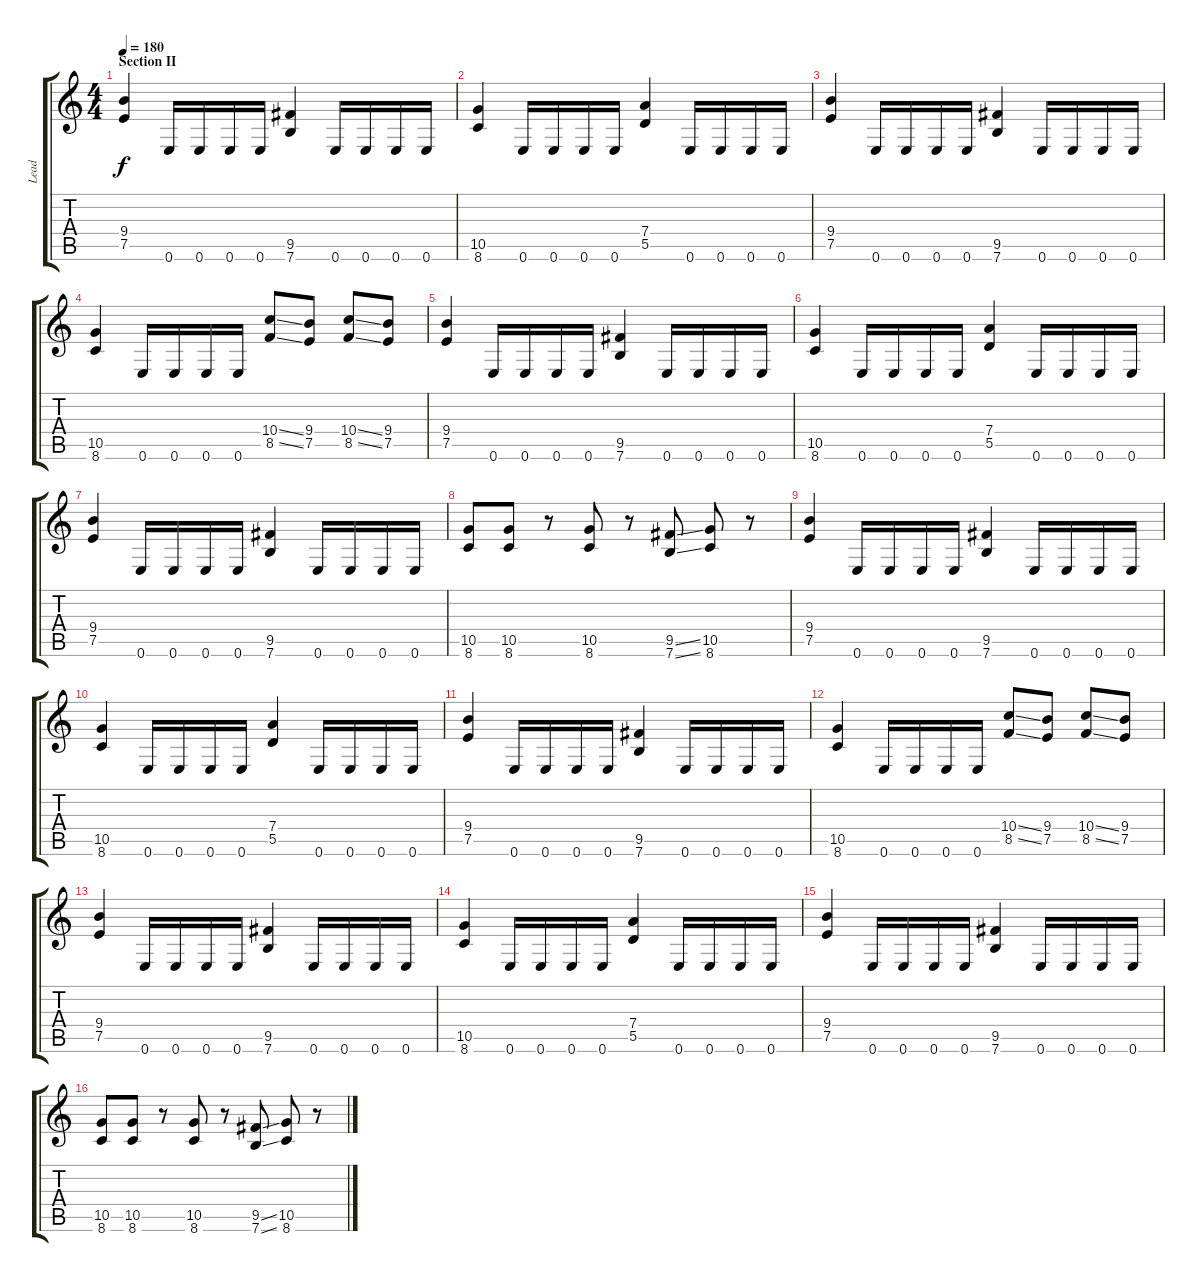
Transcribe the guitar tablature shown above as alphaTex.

\track ("Lead" "Lead") {instrument distortionguitar}
\staff {score tabs}
\tuning (E4 B3 G3 D3 A2 E2) {hide}
\ts (4 4)
\section ("" "Section II")
\tempo 180
\clef g2
\ks c
(9.4 7.5).4{dy f} 0.6.16 0.6.16 0.6.16 0.6.16 (9.5 7.6).4 0.6.16 0.6.16 0.6.16 0.6.16 |
(10.5 8.6).4 0.6.16 0.6.16 0.6.16 0.6.16 (7.4 5.5).4 0.6.16 0.6.16 0.6.16 0.6.16 |
(9.4 7.5).4 0.6.16 0.6.16 0.6.16 0.6.16 (9.5 7.6).4 0.6.16 0.6.16 0.6.16 0.6.16 |
(10.5 8.6).4 0.6.16 0.6.16 0.6.16 0.6.16 (10.4{ss} 8.5{ss}).8 (9.4 7.5).8 (10.4{ss} 8.5{ss}).8 (9.4 7.5).8 |
(9.4 7.5).4 0.6.16 0.6.16 0.6.16 0.6.16 (9.5 7.6).4 0.6.16 0.6.16 0.6.16 0.6.16 |
(10.5 8.6).4 0.6.16 0.6.16 0.6.16 0.6.16 (7.4 5.5).4 0.6.16 0.6.16 0.6.16 0.6.16 |
(9.4 7.5).4 0.6.16 0.6.16 0.6.16 0.6.16 (9.5 7.6).4 0.6.16 0.6.16 0.6.16 0.6.16 |
(10.5 8.6).8 (10.5 8.6).8 r.8 (10.5 8.6).8 r.8 (9.5{ss} 7.6{ss}).8 (10.5 8.6).8 r.8 |
(9.4 7.5).4 0.6.16 0.6.16 0.6.16 0.6.16 (9.5 7.6).4 0.6.16 0.6.16 0.6.16 0.6.16 |
(10.5 8.6).4 0.6.16 0.6.16 0.6.16 0.6.16 (7.4 5.5).4 0.6.16 0.6.16 0.6.16 0.6.16 |
(9.4 7.5).4 0.6.16 0.6.16 0.6.16 0.6.16 (9.5 7.6).4 0.6.16 0.6.16 0.6.16 0.6.16 |
(10.5 8.6).4 0.6.16 0.6.16 0.6.16 0.6.16 (10.4{ss} 8.5{ss}).8 (9.4 7.5).8 (10.4{ss} 8.5{ss}).8 (9.4 7.5).8 |
(9.4 7.5).4 0.6.16 0.6.16 0.6.16 0.6.16 (9.5 7.6).4 0.6.16 0.6.16 0.6.16 0.6.16 |
(10.5 8.6).4 0.6.16 0.6.16 0.6.16 0.6.16 (7.4 5.5).4 0.6.16 0.6.16 0.6.16 0.6.16 |
(9.4 7.5).4 0.6.16 0.6.16 0.6.16 0.6.16 (9.5 7.6).4 0.6.16 0.6.16 0.6.16 0.6.16 |
(10.5 8.6).8 (10.5 8.6).8 r.8 (10.5 8.6).8 r.8 (9.5{ss} 7.6{ss}).8 (10.5 8.6).8 r.8
